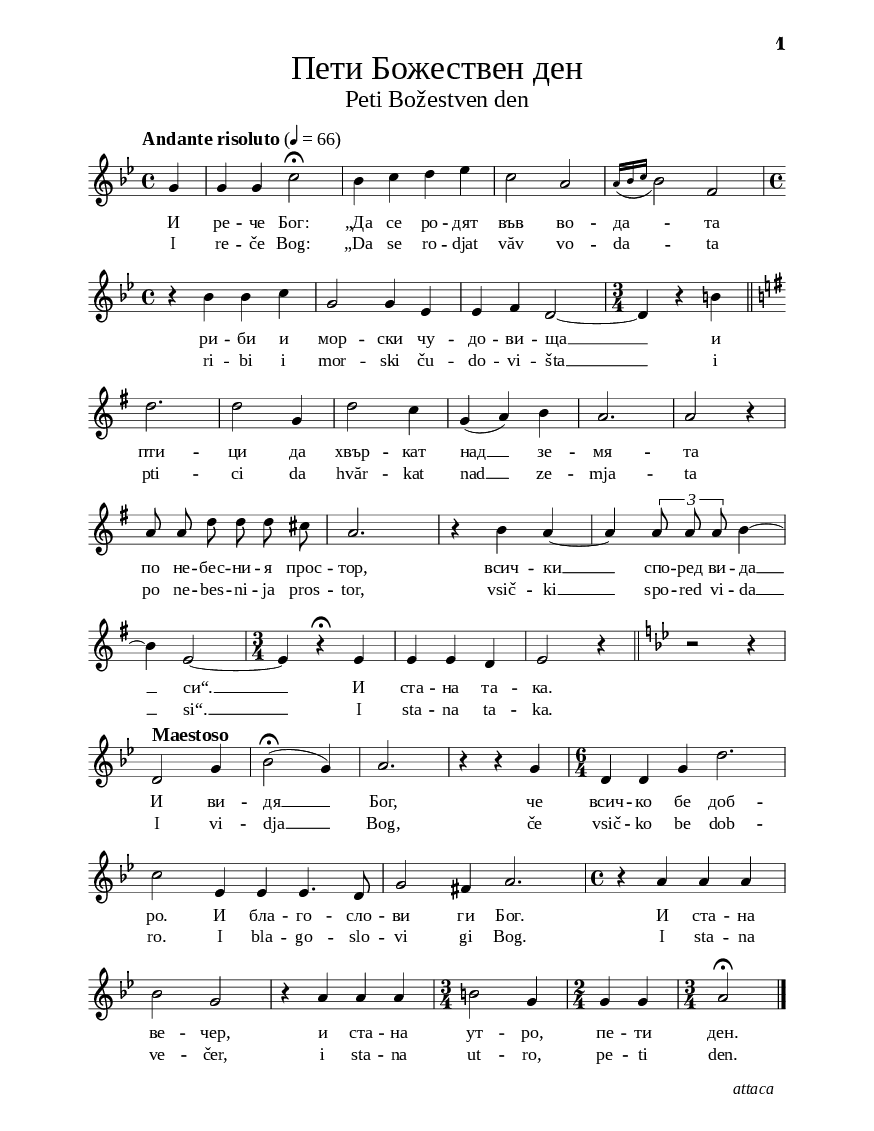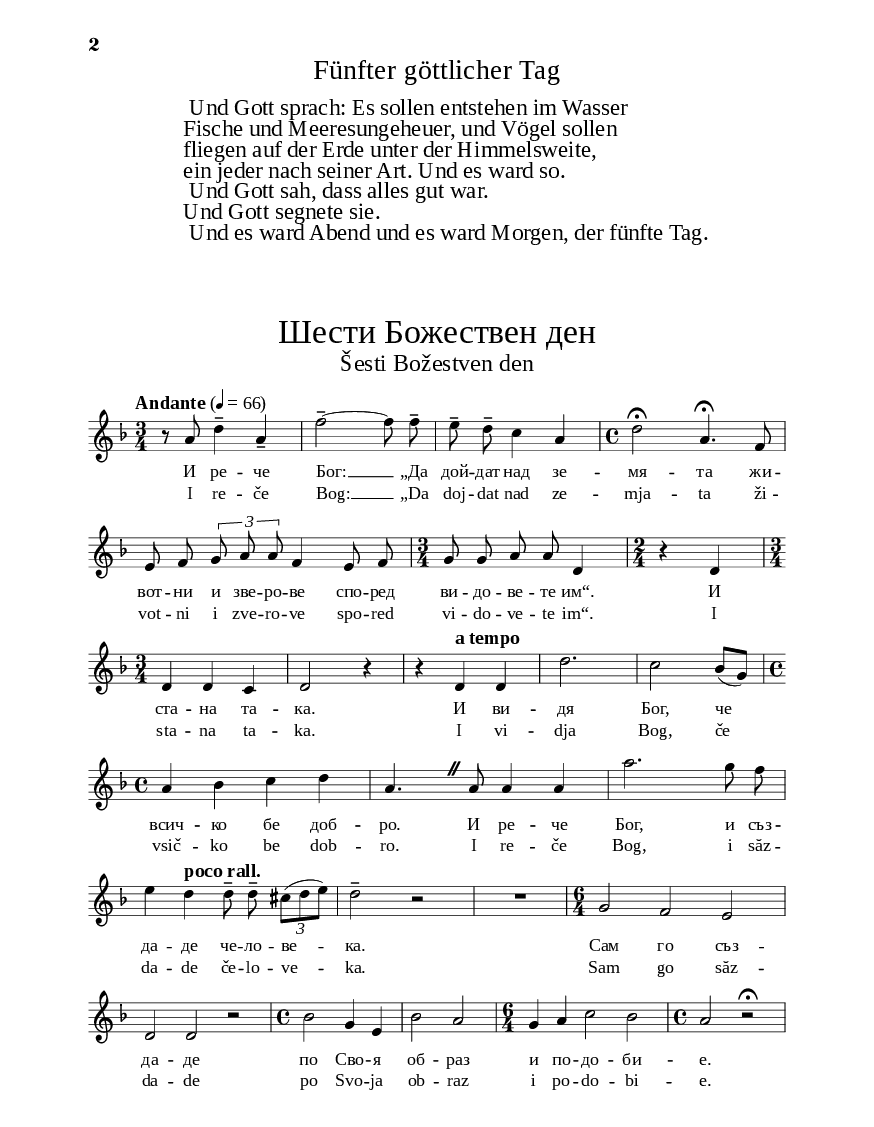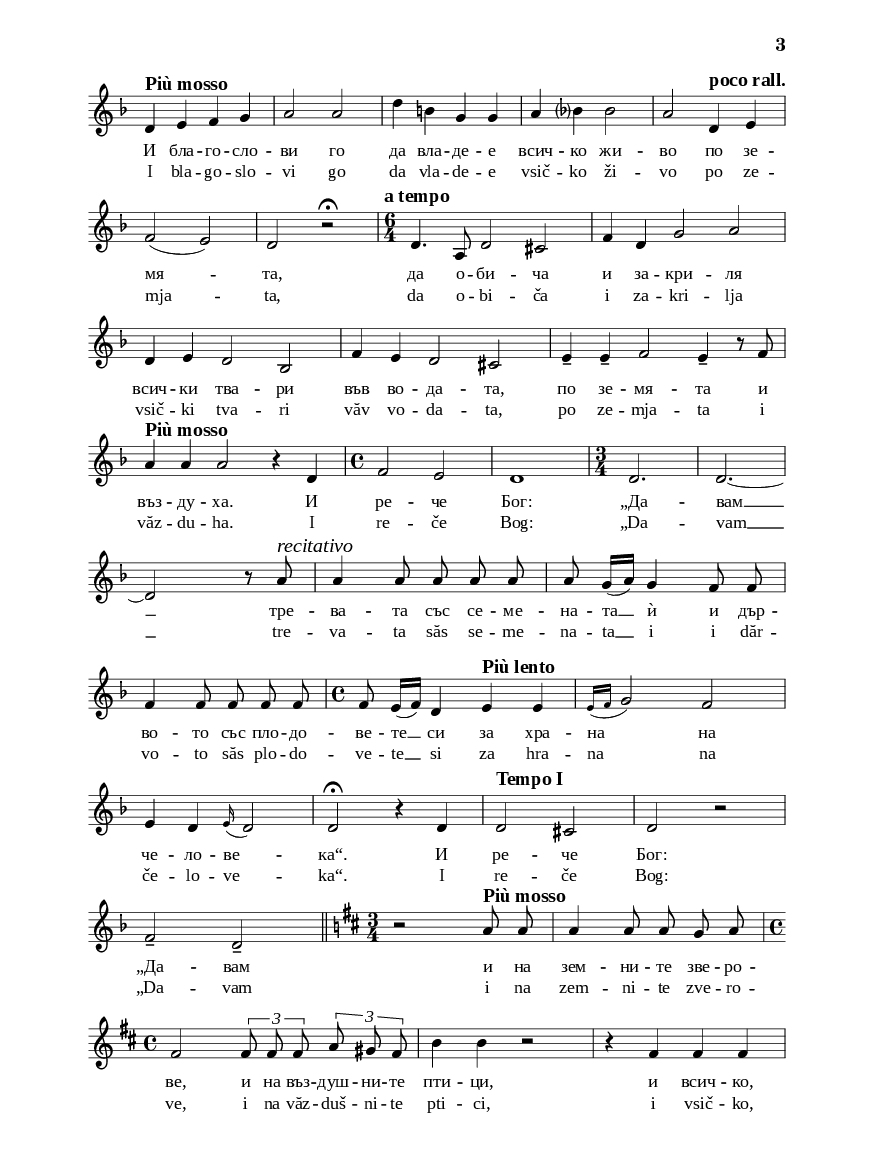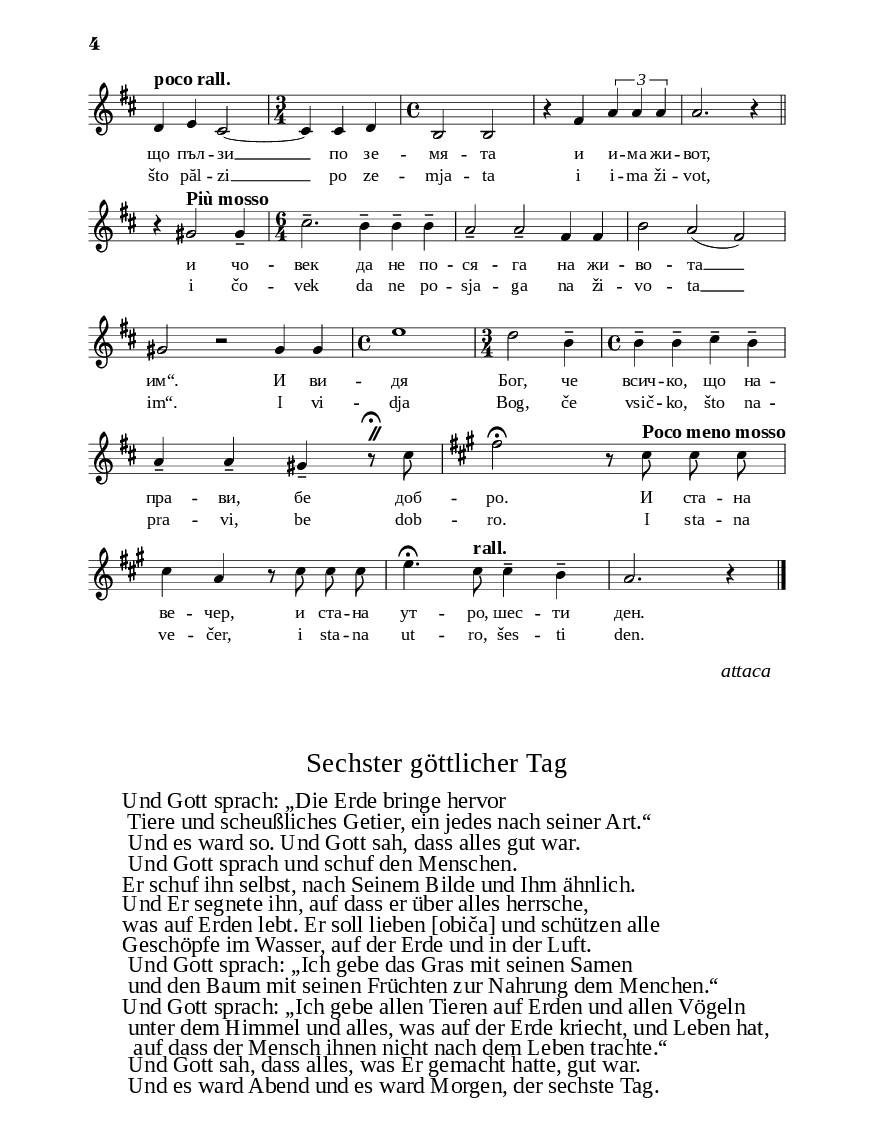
\version "2.24.4"

% include paper part and global functions
\include "include/globals.ily"

\bookpart {
  \label #'ref195
  \tocItem \markup "     Пети Божествен ден – Peti Božestven den "
  \include "include/bookpart-paper.ily"
  \score {
    \include "include/score-layout.ily"

    \new Voice \absolute {
      \clef treble
      \key g \minor
      \time 4/4
      \tempoFunc "Andante risoluto" 4 "66"
      \autoBeamOff
      \partial 4
      g'4
      | % 146
      g'4 g'4 c''2 ^\fermata | % 147
      bes'4  c''4  d''4  es''4 | % 148
      c''2 a'2 | % 149
      \acciaccatura {  a'16 [ bes' c''] } bes'2 f'2 | \break
      \time 4/4
      r4  bes'4  bes'4  c''4 | % 151
      g'2 g'4 es'4 | % 152
      es'4 f'4 d'2 ~ | % 153
      \time 3/4  | % 153
      d'4 r4  b'4 \bar "||"
      \break | % 154
      \key g \major | % 154
      d''2. | % 155
      d''2 g'4 | % 156
      d''2  c''4 | % 157
      g'4 ( a'4 )  b'4 | % 158
      a'2. | % 159
      a'2 r4 \break |
      a'8 a'8  d''8  d''8  d''8
      cis''8 | % 161
      a'2. | % 162
      r4  b'4 a'4 ~ | % 163
      a'4 %\once \omit TupletBracket
      \times 2/3  {
        a'8 a'8 a'8
      }
      b'4 ~ \break | % 164
      b'4 e'2 ~  | % 165
      \time 3/4 e'4 r4 ^\fermata e'4 | % 166
      e'4 e'4 d'4 | % 167
      e'2 r4 \bar "||"
      \key bes \major | % 168
      r2 r4 | \break % 169
      \tempo "Maestoso" d'2 g'4 |

      bes'2 ( ^\fermata g'4 ) | % 171
      a'2. | % 172
      r4 r4 g'4 | % 173
      \time 6/4  | % 173
      d'4 d'4 g'4  d''2. \break | % 174
      c''2 es'4 es'4 es'4. d'8 | % 175
      g'2 fis'4 a'2. | % 176
      \time 4/4  | % 176
      r4 a'4 a'4 a'4 | \break % 177
      bes'2 g'2 | % 178
      r4 a'4 a'4 a'4 | % 179
      \time 3/4  | % 179
      b'2 g'4 |
      \time 2/4  |
      g'4 g'4 | % 181
      \time 3/4 | % 181
      a'2 \fermata \bar "|."
    }

    \addlyrics {
      И ре -- че Бог:
      „Да се ро -- дят във во --
      да -- та ри -- би и мор -- ски
      чу -- до -- ви -- ща __  и пти -- ци
      да хвър -- кат над __  зе -- мя --
      та по не -- бес -- ни -- я прос --
      тор, всич -- ки __  спо -- ред ви --
      да __ си“. __  И ста -- на та --
      ка. И ви -- дя __  Бог, че всич --
      ко бе доб -- ро. И бла -- го --
      сло -- ви ги Бог. И ста -- на ве
      -- чер, и ста -- на ут -- ро, пе --
      ти ден.}
      \addlyrics {
        I re -- če Bog:
        „Da se ro -- djat văv vo --
        da -- ta ri -- bi i mor -- ski
        ču -- do -- vi -- šta __  i pti -- ci
        da hvăr -- kat nad __  ze -- mja --
        ta po ne -- bes -- ni -- ja pros --
        tor, vsič -- ki __  spo -- red vi --
        da __ si“. __  I sta -- na ta --
        ka. I vi -- dja __  Bog, če vsič --
        ko be dob -- ro. I bla -- go --
        slo -- vi gi Bog. I sta -- na ve
        -- čer, i sta -- na ut -- ro, pe --
        ti den.}


        \header {
          title = \titleFunc "Пети Божествен ден" "Peti Božestven den"
        }

        \midi{}

      } % score

      \markup \empty-one

      \markup \raise #2.8 \override #'(baseline-skip . 2) {
        \column {
          \fill-line \italic { "" "" \concat {"attaca" "   " }}
        }
      }

      \pageBreak

      % include foreign translation(s) of the song
      \version "2.24.4"

\markup \fill-line { \fontsize #deTitleFontSize "Fünfter göttlicher Tag" }
\markup \null
\markup \null
\markup \abs-fontsize #11 \override #`(baseline-skip . ,bgCoupletBaselineSkip) {
  \fill-line {
    \hspace #0.1
    \column {
      \line {
        \bold "  "
        \column {
         " Und Gott sprach: Es sollen entstehen im Wasser"
         "Fische und Meeresungeheuer, und Vögel sollen"
         "fliegen auf der Erde unter der Himmelsweite,"
         "ein jeder nach seiner Art. Und es ward so. "
         " Und Gott sah, dass alles gut war."
         "Und Gott segnete sie."
         " Und es ward Abend und es ward Morgen, der fünfte Tag."
        }
      }
      
    }\hspace #0.1
  }
}


      \markup \vspace #3

      \label #'ref195
      \tocItem \markup "     Шести Божествен ден – Šesti Božestven den "

      \include "include/bookpart-paper.ily"
      \score {
        \include "include/score-layout.ily"

        \new Voice \absolute {
          \clef treble
          \key d \minor
          \time 3/4
          \tempoFunc "Andante" 4 "66"
          \autoBeamOff
          r8 a'8  d''4 -- a'4 --
          | % 183
          f''2 ~ --  f''8  f''8 -- | % 184
          e''8 --  d''8 --  c''4 a'4 | % 185
          \time 4/4  | % 185
          d''2 ^\fermata a'4. ^\fermata f'8 \break | % 186
          e'8 f'8
          \times 2/3  {
            g'8  a'8 a'8
          }
          f'4 e'8 f'8 | % 187
          \time 3/4  | % 187
          g'8 g'8 a'8 a'8 d'4 | % 188
          \time 2/4  | % 188
          r4 d'4  \break | % 189
          \time 3/4  | % 189
          d'4 d'4 c'4 |
          d'2 r4 | % 191
          r4 \tempo "a tempo" d'4  d'4 | % 192
          d''2. | % 193
          c''2 bes'8 ( [ g'8 ) ] \break | % 194
          \time 4/4  | % 194
          a'4  bes'4  c''4  d''4  | % 195
          a'4.\caesura a'8 a'4 a'4 | % 196
          a''2.  g''8 f''8 \break | % 197
          e''4 \tempo "poco rall." d''4
          d''8 --  d''8 -- \once \omit TupletBracket
          \times 2/3  {
            cis''8 ( [  d''8  e''8 ) ]
          } |
          d''2  -- r2 | % 199
          R1 |
          \time 6/4  |
          g'2 f'2 e'2 \break | % 201
          d'2 d'2 r2  | % 202
          \time 4/4  | % 202
          bes'2 g'4 e'4 | % 203
          bes'2 a'2 | % 204
          \time 6/4  | % 204
          g'4 a'4  c''2  bes'2 | % 205
          \time 4/4  | % 205
          a'2 r2 ^\fermata \break | % 206
          \tempo"Più mosso" d'4 e'4 f'4
          g'4 | % 207
          a'2 a'2 | % 208
          d''4  b'4 g'4 g'4 | % 209
          a'4  bes'?4  bes'2 |
          a'2 \tempo"poco rall." d'4 e'4 \break  | % 211
          f'2 ( e'2 ) | % 212
          d'2 r2 ^\fermata | % 213
          \time 6/4  | % 213
          \tempo "a tempo" d'4. a8 d'2
          cis'2 | % 214
          f'4 d'4 g'2 a'2 \break | % 215
          d'4 e'4 d'2 bes2 | % 216
          f'4 e'4 d'2 cis'2 | % 217
          e'4 -- e'4 -- f'2 e'4 -- r8
          f'8 \break | % 218
          \tempo "Più mosso" a'4 a'4 a'2 r4
          d'4 | % 219
          \time 4/4  | % 219
          f'2 e'2 |
          d'1  | % 221
          \time 3/4  | % 221
          d'2. | % 222
          d'2. ~ \break | % 223
          d'2 r8  a'8^\markup{\huge \italic { recitativo } } | % 224
          a'4 a'8 a'8 a'8 a'8 | % 225
          a'8 g'16 ( [ a'16 ) ] g'4 f'8
          f'8 \break | % 226
          f'4 f'8 f'8 f'8 f'8  | % 227
          \time 4/4  | % 227
          f'8 e'16 ( [ f'16 ) ] d'4 \tempo"Più lento" e'4  e'4 |
          \grace { e'16 [ ( f' ]  } g'2 ) f'2 | \break
          e'4 d' \grace {
            e'16 (
          } d'2 ) |
          d'2 \fermata r4 d'4 |
          \tempo"Tempo I" d'2 cis'2 | % 232
          d'2 r2 | \break % 233
          f'2 -- d'2 -- |  \bar "||"  % 234
          \time 3/4  | % 234
          \key d \major r2 \tempo"Più mosso" a'8 a'8  | % 235
          a'4 a'8 a'8 g'8 a'8  | % 236
          \time 4/4  | \break  % 236
          fis'2
          \times 2/3  {
            fis'8  fis'8 fis'8
          }
          \times 2/3  {
            a'8  gis'8 fis'8
          }
          |  % 237
          b'4  b'4 r2  | % 238
          r4 fis'4 fis'4 fis'4  | \break % 239
          \tempo "poco rall." d'4 e'4 cis'2~ |
          \time 3/4  |
          cis'4 cis'4 d'4 |  % 241
          \time 4/4  | % 241
          b2 b2 |  % 242
          r4 fis'4 \times 2/3 {
            a'4 a'4 a'4
          }
          | % 243
          a'2. r4 | \bar "||" \break % 244
          r4 \tempo "Più mosso" gis'2 gis'4 -- |  % 245
          \time 6/4  | % 245
          cis''2. --  b'4 --  b'4 --  b'4
          -- |  % 246
          a'2 -- a'2 -- fis'4 fis'4
          | % 247
          b'2 a'2 ( fis'2 )  |  \break % 248
          gis'2 r2 gis'4 gis'4 | % 249
          \time 4/4  | % 249
          e''1 |
          \time 3/4  |
          d''2  b'4 -- | % 251
          \time 4/4  | % 251
          b'4 --  b'4 --  cis''4 --  b'4
          -- | \break  % 252
          a'4 -- a'4 -- gis'4 -- r8
          ^\markup {
            \musicglyph #"scripts.caesura.straight"
          }
          ^\fermata
          cis''8  |  % 253
          \key a \major
          fis''2 ^\fermata r8  \tempo"Poco meno mosso" cis''8
          cis''8  cis''8 | \break % 254
          cis''4 a'4 r8  cis''8  cis''8
          cis''8 | % 255
          e''4. ^\fermata  \tempo"rall." cis''8
          cis''4 --  b'4 -- | % 256
          a'2. r4 \bar "|."


        }
        \addlyrics {
          И ре -- че Бог: __  „Да
          дой -- дат над зе -- мя -- та жи --
          вот -- ни и зве -- ро -- ве спо --
          ред ви -- до -- ве -- те им“. И
          ста -- на та -- ка. И ви -- дя Бог,
          че  всич -- ко бе доб -- ро. И
          ре -- че Бог, и съз -- да -- де че
          -- ло -- ве --  ка. Сам го съз
          -- да -- де по Сво -- я об -- раз и
          по -- до -- би -- е. И бла -- го --
          сло -- ви го да вла -- де -- е
          всич -- ко жи -- во по зе -- мя
          -- та, да о -- би -- ча и за --
          кри -- ля всич -- ки тва -- ри във
          во -- да -- та, по зе -- мя -- та и
          въз -- ду -- ха. И ре -- че Бог:
          „Да -- вам  __ тре -- ва -- та
          със се -- ме -- на -- та __  ѝ и
          дър -- во -- то със пло -- до -- ве
          -- те __  си за хра --
          на на че -- ло --  ве -- ка“. И ре --
          че Бог: „Да -- вам и на зем --
          ни -- те зве -- ро -- ве, и на въз
          -- душ -- ни -- те пти -- ци, и всич
          -- ко, що пъл -- зи __ по зе -- мя
          -- та и и -- ма жи -- вот, и чо --
          век да не по -- ся -- га на жи --
          во -- та __ им“. И ви -- дя Бог,
          че всич -- ко, що на -- пра -- ви,
          бе доб -- ро. И ста -- на ве --
          чер, и ста -- на ут -- ро, шес --
          ти ден.
        }

        \addlyrics {
          I re -- če Bog: __  „Da
          doj -- dat nad ze -- mja -- ta ži --
          vot -- ni i zve -- ro -- ve spo --
          red vi -- do -- ve -- te im“. I
          sta -- na ta -- ka. I vi -- dja Bog,
          če  vsič -- ko be dob -- ro. I
          re -- če Bog, i săz -- da -- de če
          -- lo -- ve --  ka. Sam go săz
          -- da -- de po Svo -- ja ob -- raz i
          po -- do -- bi -- e. I bla -- go --
          slo -- vi go da vla -- de -- e
          vsič -- ko ži -- vo po ze -- mja
          -- ta, da o -- bi -- ča i za --
          kri -- lja vsič -- ki tva -- ri văv
          vo -- da -- ta, po ze -- mja -- ta i
          văz -- du -- ha. I re -- če Bog:
          „Da -- vam  __ tre -- va -- ta
          săs se -- me -- na -- ta __  i i
          dăr -- vo -- to săs plo -- do -- ve
          -- te __  si za hra --
          na na če -- lo --  ve -- ka“. I re --
          če Bog: „Da -- vam i na zem --
          ni -- te zve -- ro -- ve, i na văz
          -- duš -- ni -- te pti -- ci, i vsič
          -- ko, što păl -- zi __ po ze -- mja
          -- ta i i -- ma ži -- vot, i čo --
          vek da ne po -- sja -- ga na ži --
          vo -- ta __ im“. I vi -- dja Bog,
          če vsič -- ko, što na -- pra -- vi,
          be dob -- ro. I sta -- na ve --
          čer, i sta -- na ut -- ro, šes --
          ti den.
        }


        \header {
          title = \titleFunc "Шести Божествен ден" "Šesti Božestven den"
        }

        \midi{}

      } % score
      \markup \empty-one
      \markup \raise #2.8 \override #'(baseline-skip . 2) {
        \column {
          \fill-line \huge \italic { "" "" \concat {"attaca" "   " }}
        }
      }

      \markup \empty-three

      % include foreign translation(s) of the song
      \version "2.24.4"

\markup \fill-line { \fontsize #deTitleFontSize "Sechster göttlicher Tag" }
\markup \null
\markup \null
\markup \abs-fontsize #11 \override #`(baseline-skip . ,bgCoupletBaselineSkip) {
  \fill-line {
    \hspace #0.1
    \column {
      \line {
        \bold "  "
        \column {
         "Und Gott sprach: „Die Erde bringe hervor"

         " Tiere und scheußliches Getier, ein jedes nach seiner Art.“"

         " Und es ward so. Und Gott sah, dass alles gut war."

         " Und Gott sprach und schuf den Menschen."

         "Er schuf ihn selbst, nach Seinem Bilde und Ihm ähnlich."

         "Und Er segnete ihn, auf dass er über alles herrsche,"

         "was auf Erden lebt. Er soll lieben [običa] und schützen alle"

         "Geschöpfe im Wasser, auf der Erde und in der Luft."

         " Und Gott sprach: „Ich gebe das Gras mit seinen Samen"

         " und den Baum mit seinen Früchten zur Nahrung dem Menchen.“"

         "Und Gott sprach: „Ich gebe allen Tieren auf Erden und allen Vögeln"

         " unter dem Himmel und alles, was auf der Erde kriecht, und Leben hat,"

         "  auf dass der Mensch ihnen nicht nach dem Leben trachte.“"

         " Und Gott sah, dass alles, was Er gemacht hatte, gut war.  "

         " Und es ward Abend und es ward Morgen, der sechste Tag."
        }
      }
    }\hspace #0.1
  }
}


    } % bookpart

    % Più mosso
    %
